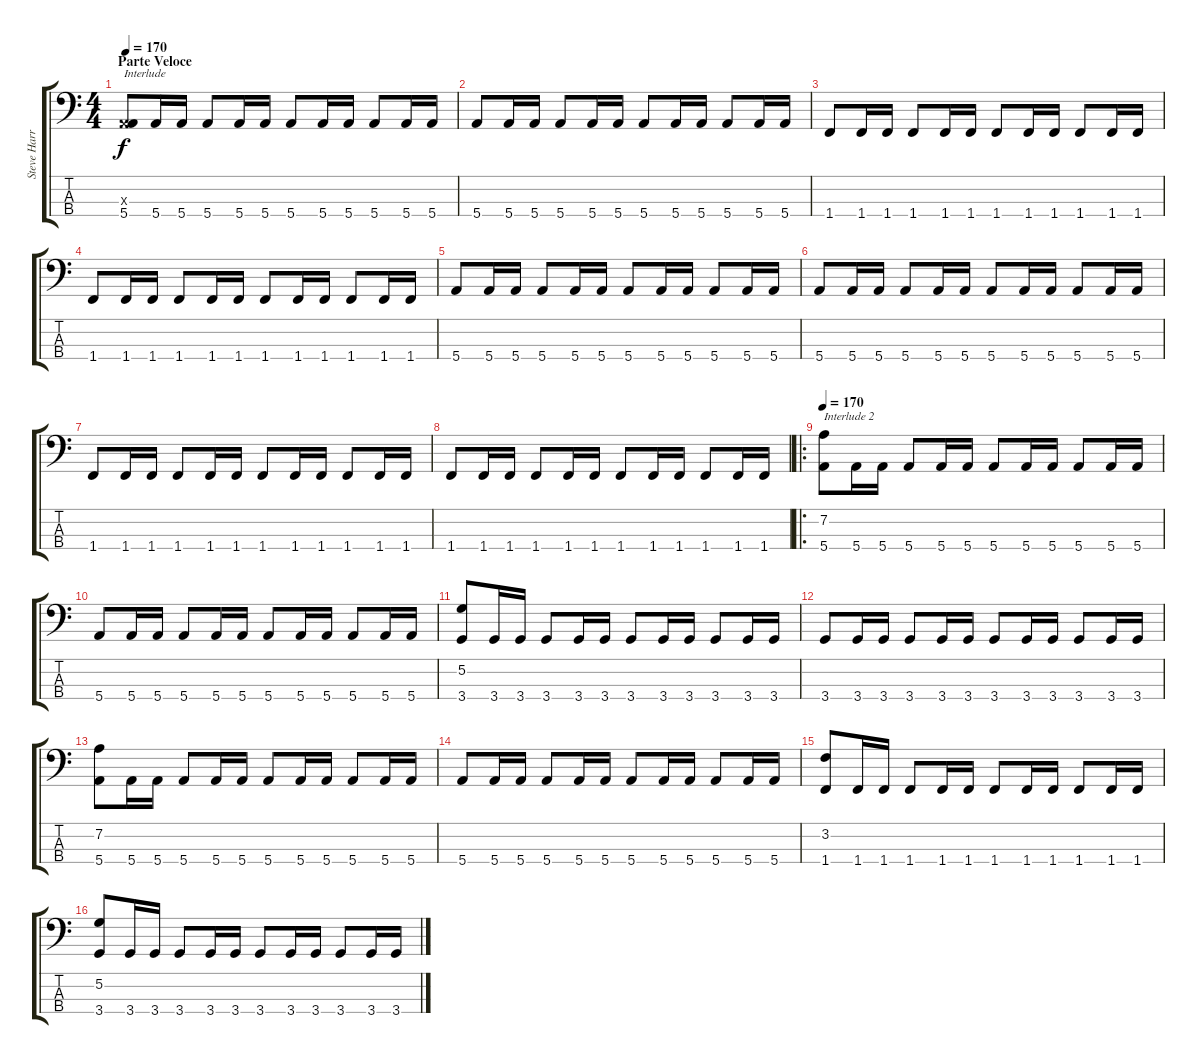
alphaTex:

\track ("Steve Harris" "Steve Harr") {instrument electricbassfinger}
\staff {score tabs}
\tuning (G2 D2 A1 E1) {hide}
\ts (4 4)
\section ("" "Parte Veloce")
\tempo 170
\clef f4
\ks c
(0.3{x} 5.4).8{txt "Interlude" dy f} 5.4.16 5.4.16 5.4.8 5.4.16 5.4.16 5.4.8 5.4.16 5.4.16 5.4.8 5.4.16 5.4.16 |
5.4.8 5.4.16 5.4.16 5.4.8 5.4.16 5.4.16 5.4.8 5.4.16 5.4.16 5.4.8 5.4.16 5.4.16 |
1.4.8 1.4.16 1.4.16 1.4.8 1.4.16 1.4.16 1.4.8 1.4.16 1.4.16 1.4.8 1.4.16 1.4.16 |
1.4.8 1.4.16 1.4.16 1.4.8 1.4.16 1.4.16 1.4.8 1.4.16 1.4.16 1.4.8 1.4.16 1.4.16 |
5.4.8 5.4.16 5.4.16 5.4.8 5.4.16 5.4.16 5.4.8 5.4.16 5.4.16 5.4.8 5.4.16 5.4.16 |
5.4.8 5.4.16 5.4.16 5.4.8 5.4.16 5.4.16 5.4.8 5.4.16 5.4.16 5.4.8 5.4.16 5.4.16 |
1.4.8 1.4.16 1.4.16 1.4.8 1.4.16 1.4.16 1.4.8 1.4.16 1.4.16 1.4.8 1.4.16 1.4.16 |
1.4.8 1.4.16 1.4.16 1.4.8 1.4.16 1.4.16 1.4.8 1.4.16 1.4.16 1.4.8 1.4.16 1.4.16 |
\ro
\tempo 170
(7.2 5.4).8{txt "Interlude 2"} 5.4.16 5.4.16 5.4.8 5.4.16 5.4.16 5.4.8 5.4.16 5.4.16 5.4.8 5.4.16 5.4.16 |
5.4.8 5.4.16 5.4.16 5.4.8 5.4.16 5.4.16 5.4.8 5.4.16 5.4.16 5.4.8 5.4.16 5.4.16 |
(5.2 3.4).8 3.4.16 3.4.16 3.4.8 3.4.16 3.4.16 3.4.8 3.4.16 3.4.16 3.4.8 3.4.16 3.4.16 |
3.4.8 3.4.16 3.4.16 3.4.8 3.4.16 3.4.16 3.4.8 3.4.16 3.4.16 3.4.8 3.4.16 3.4.16 |
(7.2 5.4).8 5.4.16 5.4.16 5.4.8 5.4.16 5.4.16 5.4.8 5.4.16 5.4.16 5.4.8 5.4.16 5.4.16 |
5.4.8 5.4.16 5.4.16 5.4.8 5.4.16 5.4.16 5.4.8 5.4.16 5.4.16 5.4.8 5.4.16 5.4.16 |
(3.2 1.4).8 1.4.16 1.4.16 1.4.8 1.4.16 1.4.16 1.4.8 1.4.16 1.4.16 1.4.8 1.4.16 1.4.16 |
(5.2 3.4).8 3.4.16 3.4.16 3.4.8 3.4.16 3.4.16 3.4.8 3.4.16 3.4.16 3.4.8 3.4.16 3.4.16
